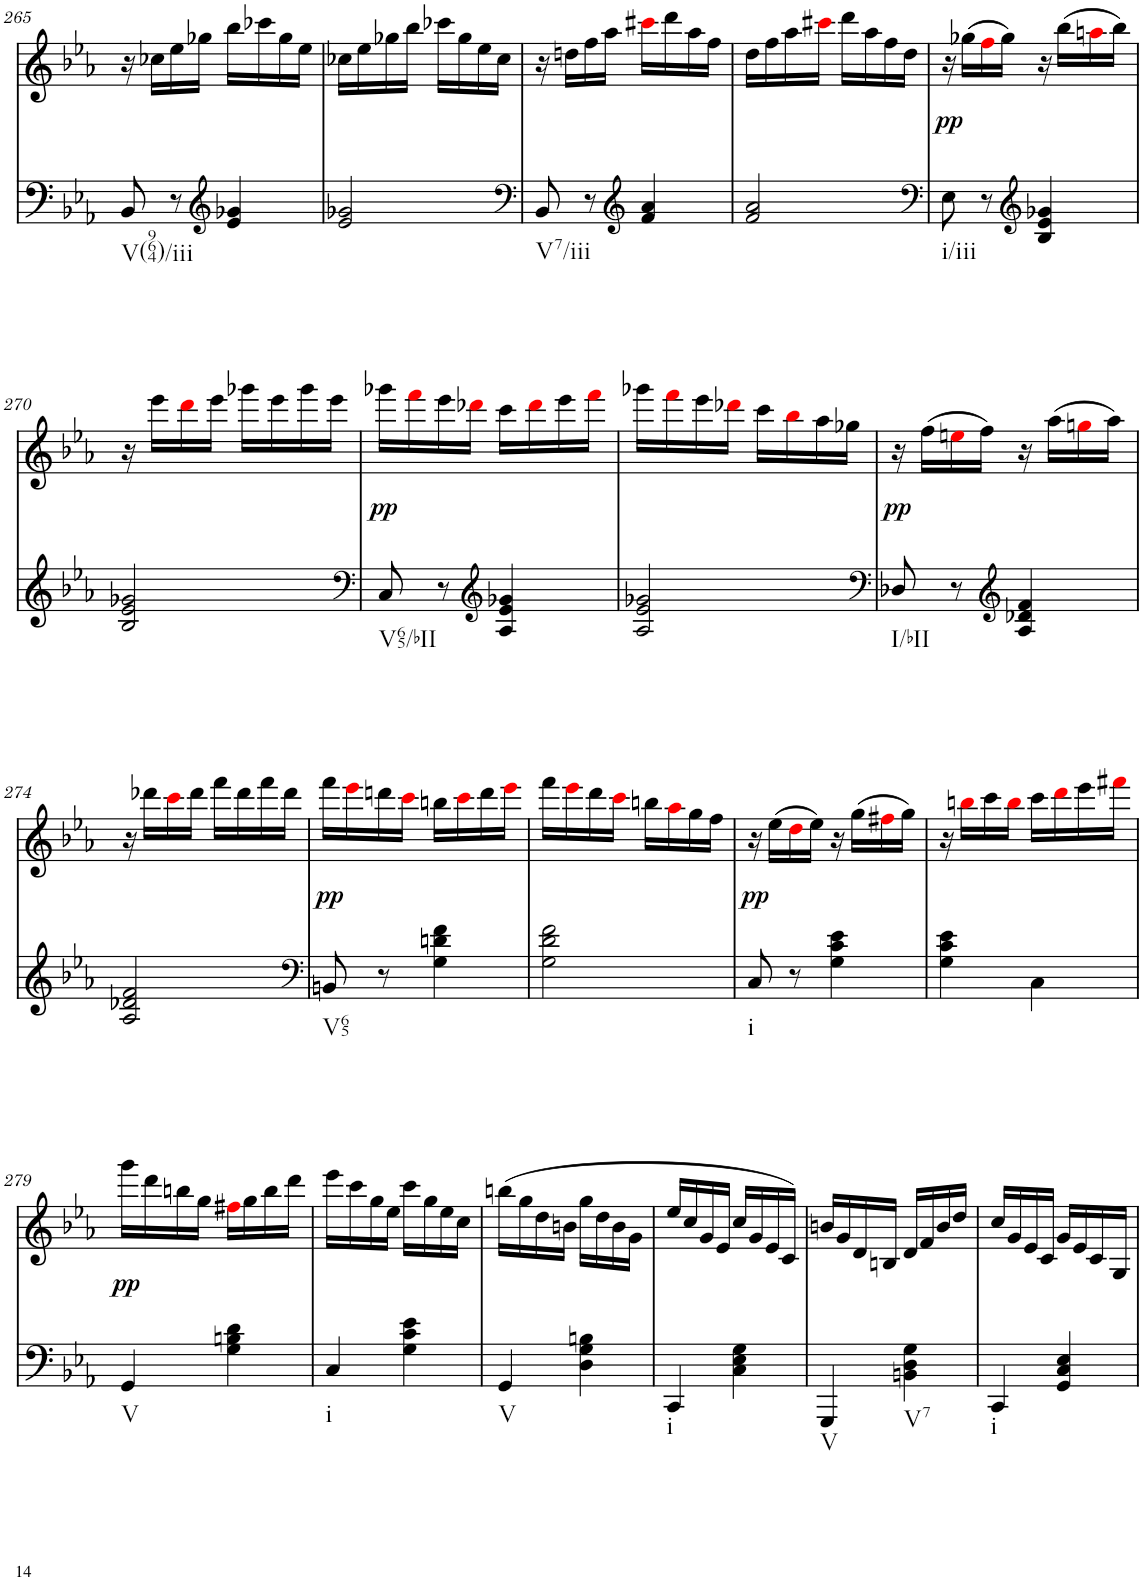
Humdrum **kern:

**kern	**kern	**text	**dynam
*part2	*part1	*part1	*part1
*staff2	*staff1	*staff1	*staff1
*I"piano	*I"piano	*	*
*I'Pno	*I'Pno	*	*
!!LO:PB:g=z
*clefF4	*clefG2	*	*
*k[b-e-a-]	*k[b-e-a-]	*	*
*c:	*c:	*	*
*M2/4	*M2/4	*	*
=265	=265	=265	=265
!LO:TX:b:t=V(964)/iii	!	!	!
8BB-/	16r	.	.
.	16cc-X\LL	.	.
8r	16ee-\	.	.
.	16gg-X\JJ	.	.
*clefG2	*	*	*
4e-/ 4g-X/	16bb-\LL	.	.
.	16ccc-X\	.	.
.	16gg-\	.	.
.	16ee-\JJ	.	.
=266	=266	=266	=266
2e-/ 2g-X/	16cc-X\LL	.	.
.	16ee-\	.	.
.	16gg-X\	.	.
.	16bb-\JJ	.	.
.	16ccc-X\LL	.	.
.	16gg-\	.	.
.	16ee-\	.	.
.	16cc-\JJ	.	.
=267	=267	=267	=267
*clefF4	*	*	*
!LO:TX:b:t=V7/iii	!	!	!
8BB-/	16r	.	.
.	16ddn\LL	.	.
8r	16ff\	.	.
.	16aa-\JJ	.	.
*clefG2	*	*	*
4f/ 4a-/	16ccc#Xi\LL	.	.
.	16ddd\	.	.
.	16aa-\	.	.
.	16ff\JJ	.	.
=268	=268	=268	=268
2f/ 2a-/	16dd\LL	.	.
.	16ff\	.	.
.	16aa-\	.	.
.	16ccc#Xi\JJ	.	.
.	16ddd\LL	.	.
.	16aa-\	.	.
.	16ff\	.	.
.	16dd\JJ	.	.
=269	=269	=269	=269
*clefF4	*	*	*
!LO:TX:b:t=i/iii	!	!	!
!	!	!	!LO:DY:b
8E-\	16r	.	pp
!	!	!LO:LY:b	!
.	(16gg-X\LL	pp	.
8r	16ffi\	.	.
.	16gg-\JJ)	.	.
*clefG2	*	*	*
4B-/ 4e-/ 4g-X/	16r	.	.
.	(16bb-\LL	.	.
.	16aani\	.	.
.	16bb-\JJ)	.	.
!!LO:LB:g=z
=270	=270	=270	=270
2B-/ 2e-/ 2g-X/	16r	.	.
.	16eee-\LL	.	.
.	16dddi\	.	.
.	16eee-\JJ	.	.
.	16ggg-X\LL	.	.
.	16eee-\	.	.
.	16ggg-\	.	.
.	16eee-\JJ	.	.
=271	=271	=271	=271
*clefF4	*	*	*
!LO:TX:b:t=V65/bII	!	!	!
!	!	!	!LO:DY:b
8C/	16ggg-X\LL	.	pp
.	16fffi\	.	.
8r	16eee-\	.	.
.	16ddd-Xi\JJ	.	.
*clefG2	*	*	*
4A-/ 4e-/ 4g-X/	16ccc\LL	.	.
.	16ddd-i\	.	.
.	16eee-\	.	.
.	16fffi\JJ	.	.
=272	=272	=272	=272
2A-/ 2e-/ 2g-X/	16ggg-X\LL	.	.
.	16fffi\	.	.
.	16eee-\	.	.
.	16ddd-Xi\JJ	.	.
.	16ccc\LL	.	.
.	16bb-i\	.	.
.	16aa-\	.	.
.	16gg-X\JJ	.	.
=273	=273	=273	=273
*clefF4	*	*	*
!LO:TX:b:t=I/bII	!	!	!
!	!	!	!LO:DY:b
8D-X/	16r	.	pp
!	!	!LO:LY:b	!
.	(16ff\LL	pp	.
8r	16eeni\	.	.
.	16ff\JJ)	.	.
*clefG2	*	*	*
4A-/ 4d-X/ 4f/	16r	.	.
.	(16aa-\LL	.	.
.	16ggni\	.	.
.	16aa-\JJ)	.	.
!!LO:LB:g=z
=274	=274	=274	=274
2A-/ 2d-X/ 2f/	16r	.	.
.	16ddd-X\LL	.	.
.	16ccci\	.	.
.	16ddd-\JJ	.	.
.	16fff\LL	.	.
.	16ddd-\	.	.
.	16fff\	.	.
.	16ddd-\JJ	.	.
=275	=275	=275	=275
*clefF4	*	*	*
!LO:TX:b:t=V65	!	!	!
!	!	!	!LO:DY:b
8BBn/	16fff\LL	.	pp
.	16eee-i\	.	.
8r	16dddn\	.	.
.	16ccci\JJ	.	.
4G\ 4dn\ 4f\	16bbn\LL	.	.
.	16ccci\	.	.
.	16ddd\	.	.
.	16eee-i\JJ	.	.
=276	=276	=276	=276
2G\ 2d\ 2f\	16fff\LL	.	.
.	16eee-i\	.	.
.	16ddd\	.	.
.	16ccci\JJ	.	.
.	16bbn\LL	.	.
.	16aa-i\	.	.
.	16gg\	.	.
.	16ff\JJ	.	.
=277	=277	=277	=277
!LO:TX:b:t=i	!	!	!
!	!	!	!LO:DY:b
8C/	16r	.	pp
!	!	!LO:LY:b	!
.	(16ee-\LL	pp	.
8r	16ddi\	.	.
.	16ee-\JJ)	.	.
4G\ 4c\ 4e-\	16r	.	.
.	(16gg\LL	.	.
.	16ff#Xi\	.	.
.	16gg\JJ)	.	.
=278	=278	=278	=278
4G\ 4c\ 4e-\	16r	.	.
.	16bbni\LL	.	.
.	16ccc\	.	.
.	16bbi\JJ	.	.
4C\	16ccc\LL	.	.
.	16dddi\	.	.
.	16eee-\	.	.
.	16fff#Xi\JJ	.	.
!!LO:LB:g=z
=279	=279	=279	=279
!LO:TX:b:t=V	!	!	!
!	!	!	!LO:DY:b
4GG/	16ggg\LL	.	pp
.	16ddd\	.	.
.	16bbn\	.	.
.	16gg\JJ	.	.
4G\ 4Bn\ 4d\	16ff#Xi\LL	.	.
.	16gg\	.	.
.	16bb\	.	.
.	16ddd\JJ	.	.
=280	=280	=280	=280
!LO:TX:b:t=i	!	!	!
4C/	16eee-\LL	.	.
.	16ccc\	.	.
.	16gg\	.	.
.	16ee-\JJ	.	.
4G\ 4c\ 4e-\	16ccc\LL	.	.
.	16gg\	.	.
.	16ee-\	.	.
.	16cc\JJ	.	.
=281	=281	=281	=281
!LO:TX:b:t=V	!	!	!
4GG/	(16bbn\LL	.	.
.	16gg\	.	.
.	16dd\	.	.
.	16bn\JJ	.	.
4D\ 4G\ 4Bn\	16gg\LL	.	.
.	16dd\	.	.
.	16b\	.	.
.	16g\JJ	.	.
=282	=282	=282	=282
!LO:TX:b:t=i	!	!	!
4CC/	16ee-/LL	.	.
.	16cc/	.	.
.	16g/	.	.
.	16e-/JJ	.	.
4C\ 4E-\ 4G\	16cc/LL	.	.
.	16g/	.	.
.	16e-/	.	.
.	16c/JJ)	.	.
=283	=283	=283	=283
!LO:TX:b:t=V	!	!	!
4GGG/	16bn/LL	.	.
.	16g/	.	.
.	16d/	.	.
.	16Bn/JJ	.	.
!LO:TX:b:t=V7	!	!	!
4BBn\ 4D\ 4G\	16d/LL	.	.
.	16f/	.	.
.	16b/	.	.
.	16dd/JJ	.	.
=284	=284	=284	=284
!LO:TX:b:t=i	!	!	!
4CC/	16cc/LL	.	.
.	16g/	.	.
.	16e-/	.	.
.	16c/JJ	.	.
4GG/ 4C/ 4E-/	16g/LL	.	.
.	16e-/	.	.
.	16c/	.	.
.	16G/JJ	.	.
=	=	=	=
*-	*-	*-	*-
